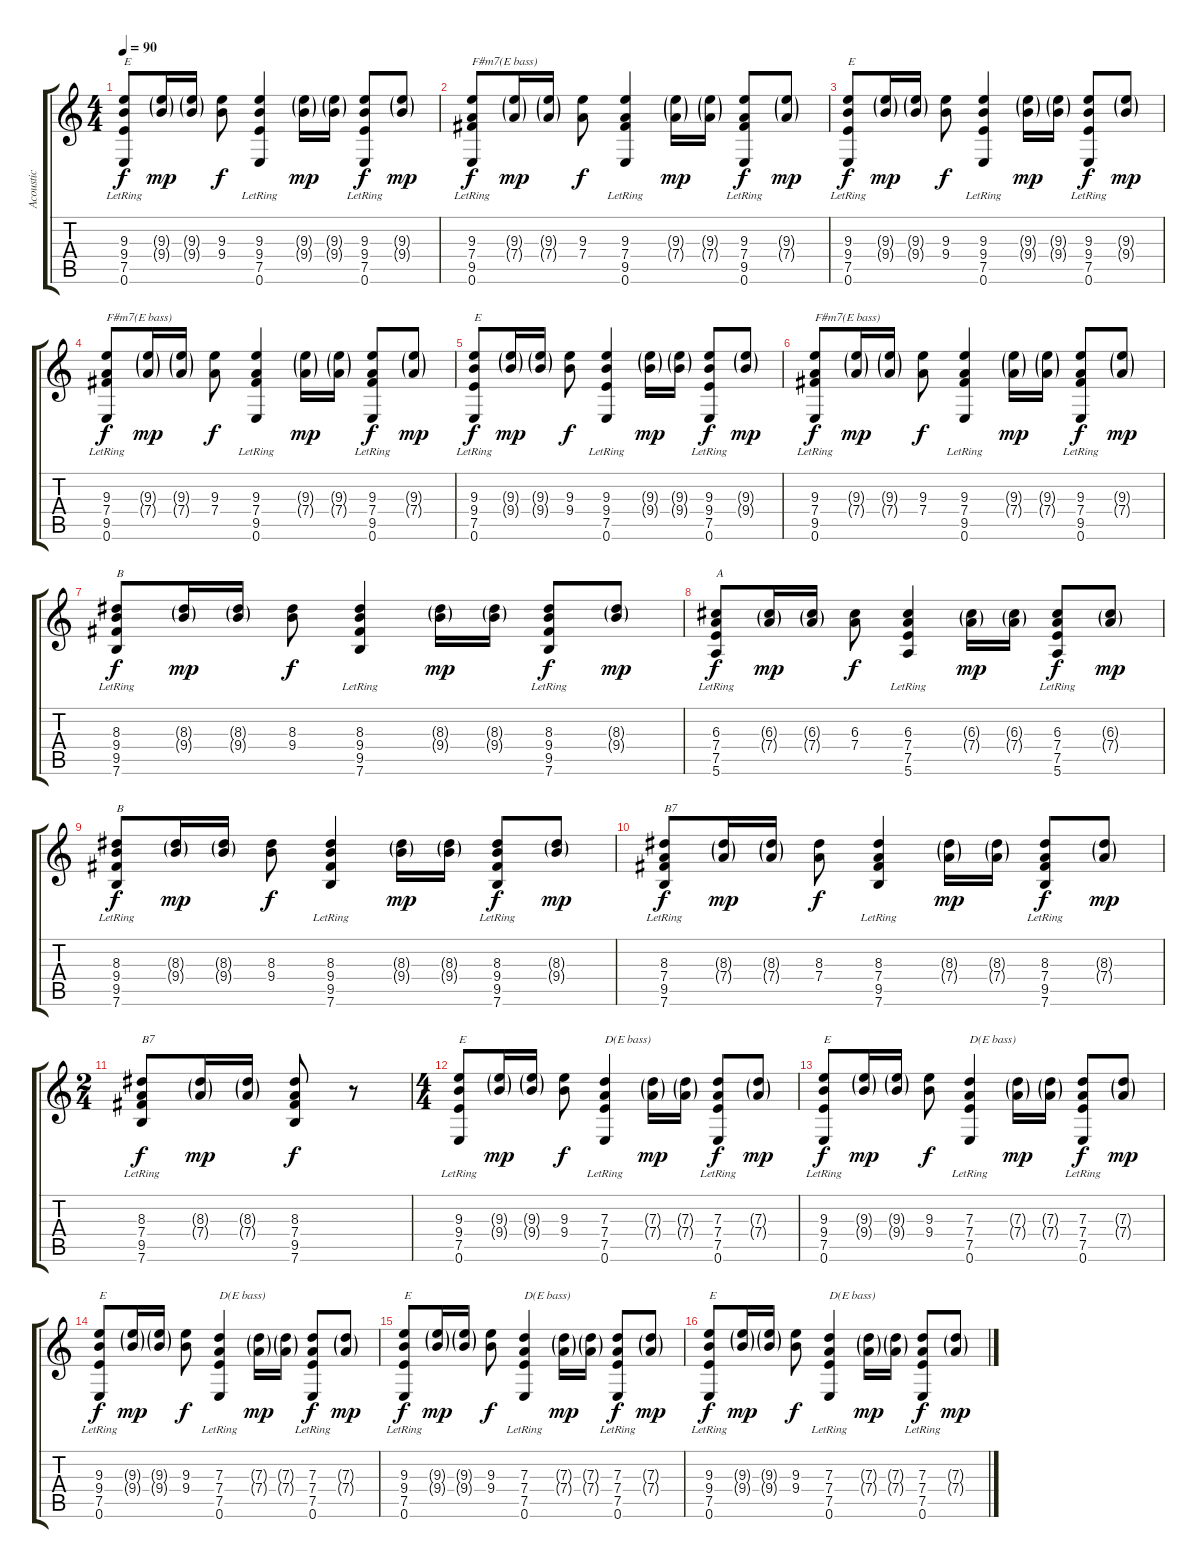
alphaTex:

\track ("Acoustic" "Acoustic") {instrument acousticguitarsteel}
\staff {score tabs}
\tuning (E4 B3 G3 D3 A2 E2) {hide}
\ts (4 4)
\tempo 90
\clef g2
\ks c
(9.3 9.4 7.5 0.6{lr}).8{txt "E" dy f} (9.3{g} 9.4{g}).16{dy mp} (9.3{g} 9.4{g}).16 (9.3 9.4).8{dy f} (9.3 9.4 7.5 0.6{lr}).4 (9.3{g} 9.4{g}).16{dy mp} (9.3{g} 9.4{g}).16 (9.3 9.4 7.5 0.6{lr}).8{dy f} (9.3{g} 9.4{g}).8{dy mp} |
(9.3 7.4 9.5 0.6{lr}).8{txt "F#m7(E bass)" dy f} (9.3{g} 7.4{g}).16{dy mp} (9.3{g} 7.4{g}).16 (9.3 7.4).8{dy f} (9.3 7.4 9.5 0.6{lr}).4 (9.3{g} 7.4{g}).16{dy mp} (9.3{g} 7.4{g}).16 (9.3 7.4 9.5 0.6{lr}).8{dy f} (9.3{g} 7.4{g}).8{dy mp} |
(9.3 9.4 7.5 0.6{lr}).8{txt "E" dy f} (9.3{g} 9.4{g}).16{dy mp} (9.3{g} 9.4{g}).16 (9.3 9.4).8{dy f} (9.3 9.4 7.5 0.6{lr}).4 (9.3{g} 9.4{g}).16{dy mp} (9.3{g} 9.4{g}).16 (9.3 9.4 7.5 0.6{lr}).8{dy f} (9.3{g} 9.4{g}).8{dy mp} |
(9.3 7.4 9.5 0.6{lr}).8{txt "F#m7(E bass)" dy f} (9.3{g} 7.4{g}).16{dy mp} (9.3{g} 7.4{g}).16 (9.3 7.4).8{dy f} (9.3 7.4 9.5 0.6{lr}).4 (9.3{g} 7.4{g}).16{dy mp} (9.3{g} 7.4{g}).16 (9.3 7.4 9.5 0.6{lr}).8{dy f} (9.3{g} 7.4{g}).8{dy mp} |
(9.3 9.4 7.5 0.6{lr}).8{txt "E" dy f} (9.3{g} 9.4{g}).16{dy mp} (9.3{g} 9.4{g}).16 (9.3 9.4).8{dy f} (9.3 9.4 7.5 0.6{lr}).4 (9.3{g} 9.4{g}).16{dy mp} (9.3{g} 9.4{g}).16 (9.3 9.4 7.5 0.6{lr}).8{dy f} (9.3{g} 9.4{g}).8{dy mp} |
(9.3 7.4 9.5 0.6{lr}).8{txt "F#m7(E bass)" dy f} (9.3{g} 7.4{g}).16{dy mp} (9.3{g} 7.4{g}).16 (9.3 7.4).8{dy f} (9.3 7.4 9.5 0.6{lr}).4 (9.3{g} 7.4{g}).16{dy mp} (9.3{g} 7.4{g}).16 (9.3 7.4 9.5 0.6{lr}).8{dy f} (9.3{g} 7.4{g}).8{dy mp} |
(8.3 9.4 9.5 7.6{lr}).8{txt "B" dy f} (8.3{g} 9.4{g}).16{dy mp} (8.3{g} 9.4{g}).16 (8.3 9.4).8{dy f} (8.3 9.4 9.5 7.6{lr}).4 (8.3{g} 9.4{g}).16{dy mp} (8.3{g} 9.4{g}).16 (8.3 9.4 9.5 7.6{lr}).8{dy f} (8.3{g} 9.4{g}).8{dy mp} |
(6.3 7.4 7.5 5.6{lr}).8{txt "A" dy f} (6.3{g} 7.4{g}).16{dy mp} (6.3{g} 7.4{g}).16 (6.3 7.4).8{dy f} (6.3 7.4 7.5 5.6{lr}).4 (6.3{g} 7.4{g}).16{dy mp} (6.3{g} 7.4{g}).16 (6.3 7.4 7.5 5.6{lr}).8{dy f} (6.3{g} 7.4{g}).8{dy mp} |
(8.3 9.4 9.5 7.6{lr}).8{txt "B" dy f} (8.3{g} 9.4{g}).16{dy mp} (8.3{g} 9.4{g}).16 (8.3 9.4).8{dy f} (8.3 9.4 9.5 7.6{lr}).4 (8.3{g} 9.4{g}).16{dy mp} (8.3{g} 9.4{g}).16 (8.3 9.4 9.5 7.6{lr}).8{dy f} (8.3{g} 9.4{g}).8{dy mp} |
(8.3 7.4 9.5 7.6{lr}).8{txt "B7" dy f} (8.3{g} 7.4{g}).16{dy mp} (8.3{g} 7.4{g}).16 (8.3 7.4).8{dy f} (8.3 7.4 9.5 7.6{lr}).4 (8.3{g} 7.4{g}).16{dy mp} (8.3{g} 7.4{g}).16 (8.3 7.4 9.5 7.6{lr}).8{dy f} (8.3{g} 7.4{g}).8{dy mp} |
\ts (2 4)
(8.3 7.4 9.5 7.6{lr}).8{txt "B7" dy f} (8.3{g} 7.4{g}).16{dy mp} (8.3{g} 7.4{g}).16 (8.3 7.4 9.5 7.6).8{dy f} r.8 |
\ts (4 4)
(9.3 9.4 7.5 0.6{lr}).8{txt "E"} (9.3{g} 9.4{g}).16{dy mp} (9.3{g} 9.4{g}).16 (9.3 9.4).8{dy f} (7.3 7.4 7.5 0.6{lr}).4{txt "D(E bass)"} (7.3{g} 7.4{g}).16{dy mp} (7.3{g} 7.4{g}).16 (7.3 7.4 7.5 0.6{lr}).8{dy f} (7.3{g} 7.4{g}).8{dy mp} |
(9.3 9.4 7.5 0.6{lr}).8{txt "E" dy f} (9.3{g} 9.4{g}).16{dy mp} (9.3{g} 9.4{g}).16 (9.3 9.4).8{dy f} (7.3 7.4 7.5 0.6{lr}).4{txt "D(E bass)"} (7.3{g} 7.4{g}).16{dy mp} (7.3{g} 7.4{g}).16 (7.3 7.4 7.5 0.6{lr}).8{dy f} (7.3{g} 7.4{g}).8{dy mp} |
(9.3 9.4 7.5 0.6{lr}).8{txt "E" dy f} (9.3{g} 9.4{g}).16{dy mp} (9.3{g} 9.4{g}).16 (9.3 9.4).8{dy f} (7.3 7.4 7.5 0.6{lr}).4{txt "D(E bass)"} (7.3{g} 7.4{g}).16{dy mp} (7.3{g} 7.4{g}).16 (7.3 7.4 7.5 0.6{lr}).8{dy f} (7.3{g} 7.4{g}).8{dy mp} |
(9.3 9.4 7.5 0.6{lr}).8{txt "E" dy f} (9.3{g} 9.4{g}).16{dy mp} (9.3{g} 9.4{g}).16 (9.3 9.4).8{dy f} (7.3 7.4 7.5 0.6{lr}).4{txt "D(E bass)"} (7.3{g} 7.4{g}).16{dy mp} (7.3{g} 7.4{g}).16 (7.3 7.4 7.5 0.6{lr}).8{dy f} (7.3{g} 7.4{g}).8{dy mp} |
(9.3 9.4 7.5 0.6{lr}).8{txt "E" dy f} (9.3{g} 9.4{g}).16{dy mp} (9.3{g} 9.4{g}).16 (9.3 9.4).8{dy f} (7.3 7.4 7.5 0.6{lr}).4{txt "D(E bass)"} (7.3{g} 7.4{g}).16{dy mp} (7.3{g} 7.4{g}).16 (7.3 7.4 7.5 0.6{lr}).8{dy f} (7.3{g} 7.4{g}).8{dy mp}
